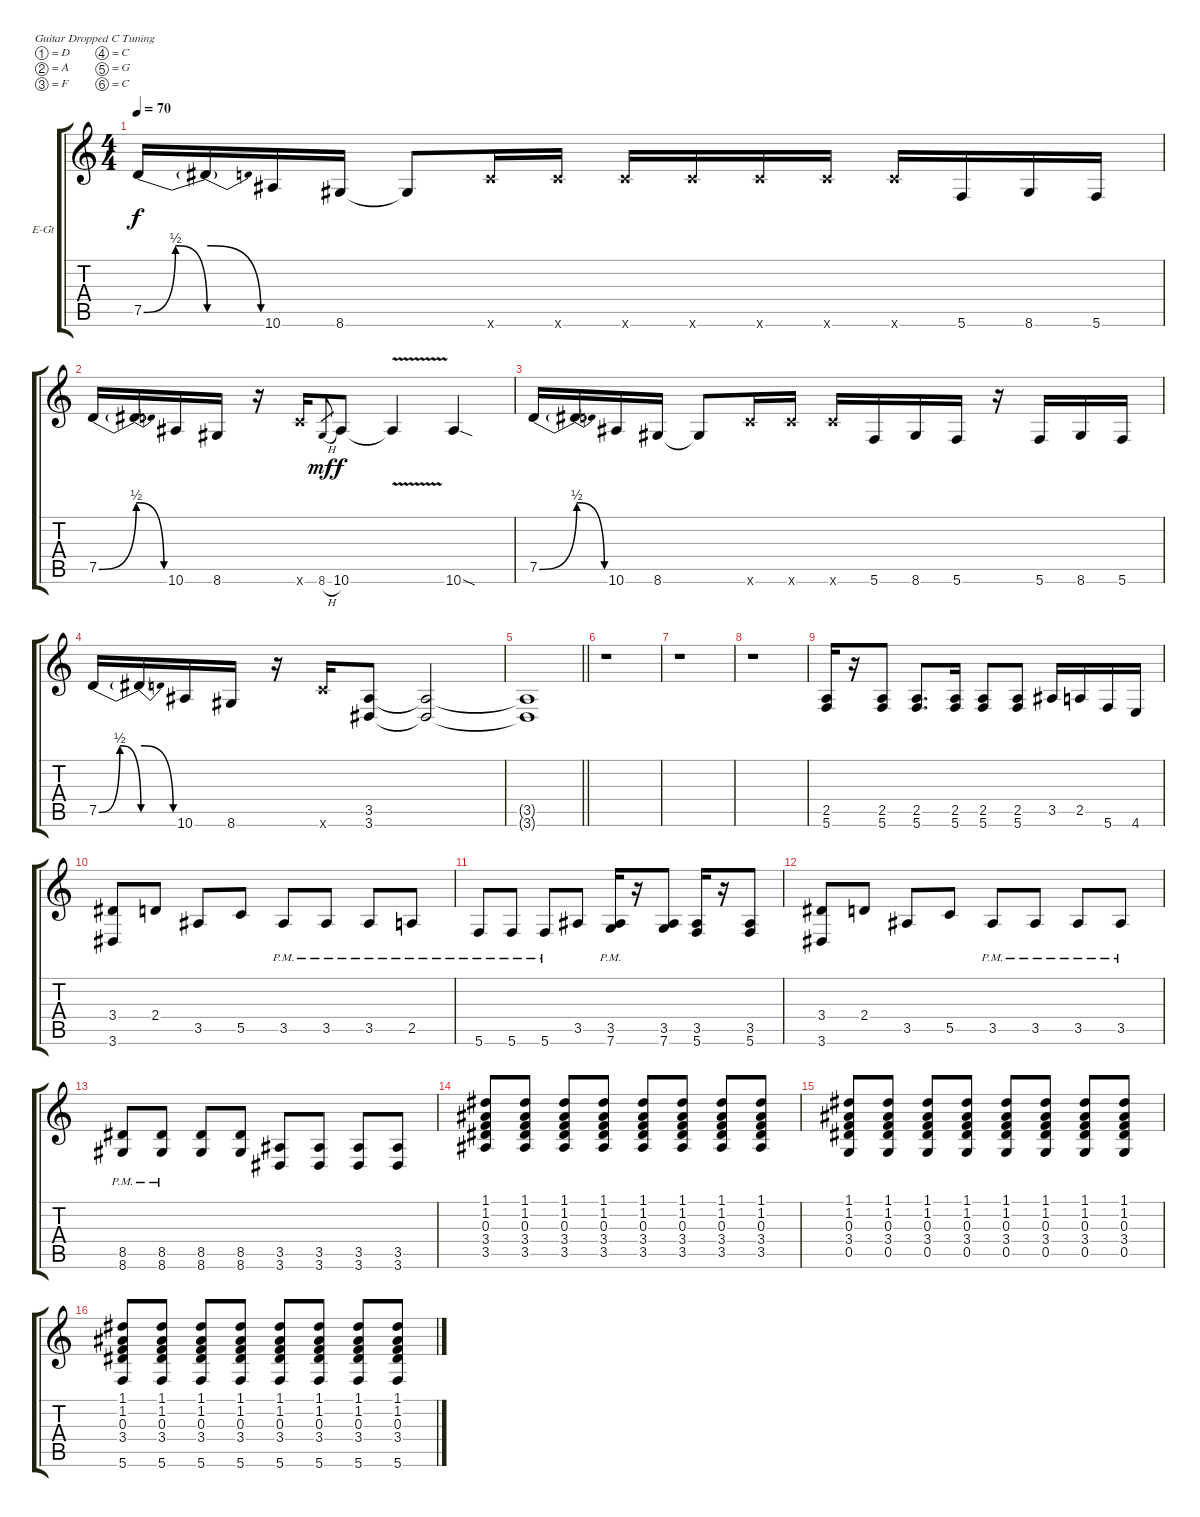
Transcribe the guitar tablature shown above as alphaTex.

\bracketExtendMode groupsimilarinstruments
\firstSystemTrackNameOrientation horizontal
\otherSystemsTrackNameOrientation horizontal
\track ("Untitled" "E-Gt") {instrument overdrivenguitar}
\staff {score tabs}
\tuning (D4 A3 F3 C3 G2 C2)
\ts (4 4)
\section ("" " ")
\tempo 70
\clef g2
\ks c
7.5{be (bendrelease 0 0 30 2 30 2 60 0)}.16{dy f} 7.5{be (release 0 2 60 0) t}.16 10.6.16 8.6.16 8.6{t}.8 12.6{x}.16 12.6{x}.16 12.6{x}.16 12.6{x}.16 12.6{x}.16 12.6{x}.16 12.6{x}.16 5.6.16 8.6.16 5.6.16 |
7.5{be (bend 0 0 60 2)}.16 7.5{be (release 0 2 60 0) t}.16 10.6.16 8.6.16 r.16 12.6{x}.16 8.6{h}.8{gr dy mf} 10.6.8{dy f} 10.6{v t}.4 10.6{sod}.4 |
7.5{be (bend 0 0 60 2)}.16 7.5{be (release 0 2 60 0) t}.16 10.6.16 8.6.16 8.6{t}.8 12.6{x}.16 12.6{x}.16 12.6{x}.16 5.6.16 8.6.16 5.6.16 r.16 5.6.16 8.6.16 5.6.16 |
7.5{be (bendrelease 0 0 30 2 30 2 60 0)}.16 7.5{be (release 0 2 60 0) t}.16 10.6.16 8.6.16 r.16 12.6{x}.16 (3.5 3.6).8 (3.5{t} 3.6{t}).2 |
\barLineRight lightlight
(3.5{t} 3.6{t}).1 |
r.1 |
r.1 |
r.1 |
(2.5 5.6).16 r.16 (2.5 5.6).8 (2.5 5.6).8{d} (2.5 5.6).16 (2.5 5.6).8 (2.5 5.6).8 3.5.16 2.5.16 5.6.16 4.6.16 |
(3.4 3.6).8 2.4.8 3.5.8 5.5.8 3.5{pm}.8 3.5{pm}.8 3.5{pm}.8 2.5{pm}.8 |
5.6{pm}.8 5.6{pm}.8 5.6{pm}.8 3.5.8 (3.5{pm} 7.6{pm}).16 r.16 (3.5 7.6).8 (3.5 5.6).16 r.16 (3.5 5.6).8 |
(3.4 3.6).8 2.4.8 3.5.8 5.5.8 3.5{pm}.8 3.5{pm}.8 3.5{pm}.8 3.5{pm}.8 |
(8.5{pm} 8.6{pm}).8 (8.5{pm} 8.6{pm}).8 (8.5 8.6).8 (8.5 8.6).8 (3.5 3.6).8 (3.5 3.6).8 (3.5 3.6).8 (3.5 3.6).8 |
(1.1 1.2 0.3 3.4 3.5).8 (1.1 1.2 0.3 3.4 3.5).8 (1.1 1.2 0.3 3.4 3.5).8 (1.1 1.2 0.3 3.4 3.5).8 (1.1 1.2 0.3 3.4 3.5).8 (1.1 1.2 0.3 3.4 3.5).8 (1.1 1.2 0.3 3.4 3.5).8 (1.1 1.2 0.3 3.4 3.5).8 |
(1.1 1.2 0.3 3.4 0.5).8 (1.1 1.2 0.3 3.4 0.5).8 (1.1 1.2 0.3 3.4 0.5).8 (1.1 1.2 0.3 3.4 0.5).8 (1.1 1.2 0.3 3.4 0.5).8 (1.1 1.2 0.3 3.4 0.5).8 (1.1 1.2 0.3 3.4 0.5).8 (1.1 1.2 0.3 3.4 0.5).8 |
(1.1 1.2 0.3 3.4 5.6).8 (1.1 1.2 0.3 3.4 5.6).8 (1.1 1.2 0.3 3.4 5.6).8 (1.1 1.2 0.3 3.4 5.6).8 (1.1 1.2 0.3 3.4 5.6).8 (1.1 1.2 0.3 3.4 5.6).8 (1.1 1.2 0.3 3.4 5.6).8 (1.1 1.2 0.3 3.4 5.6).8
